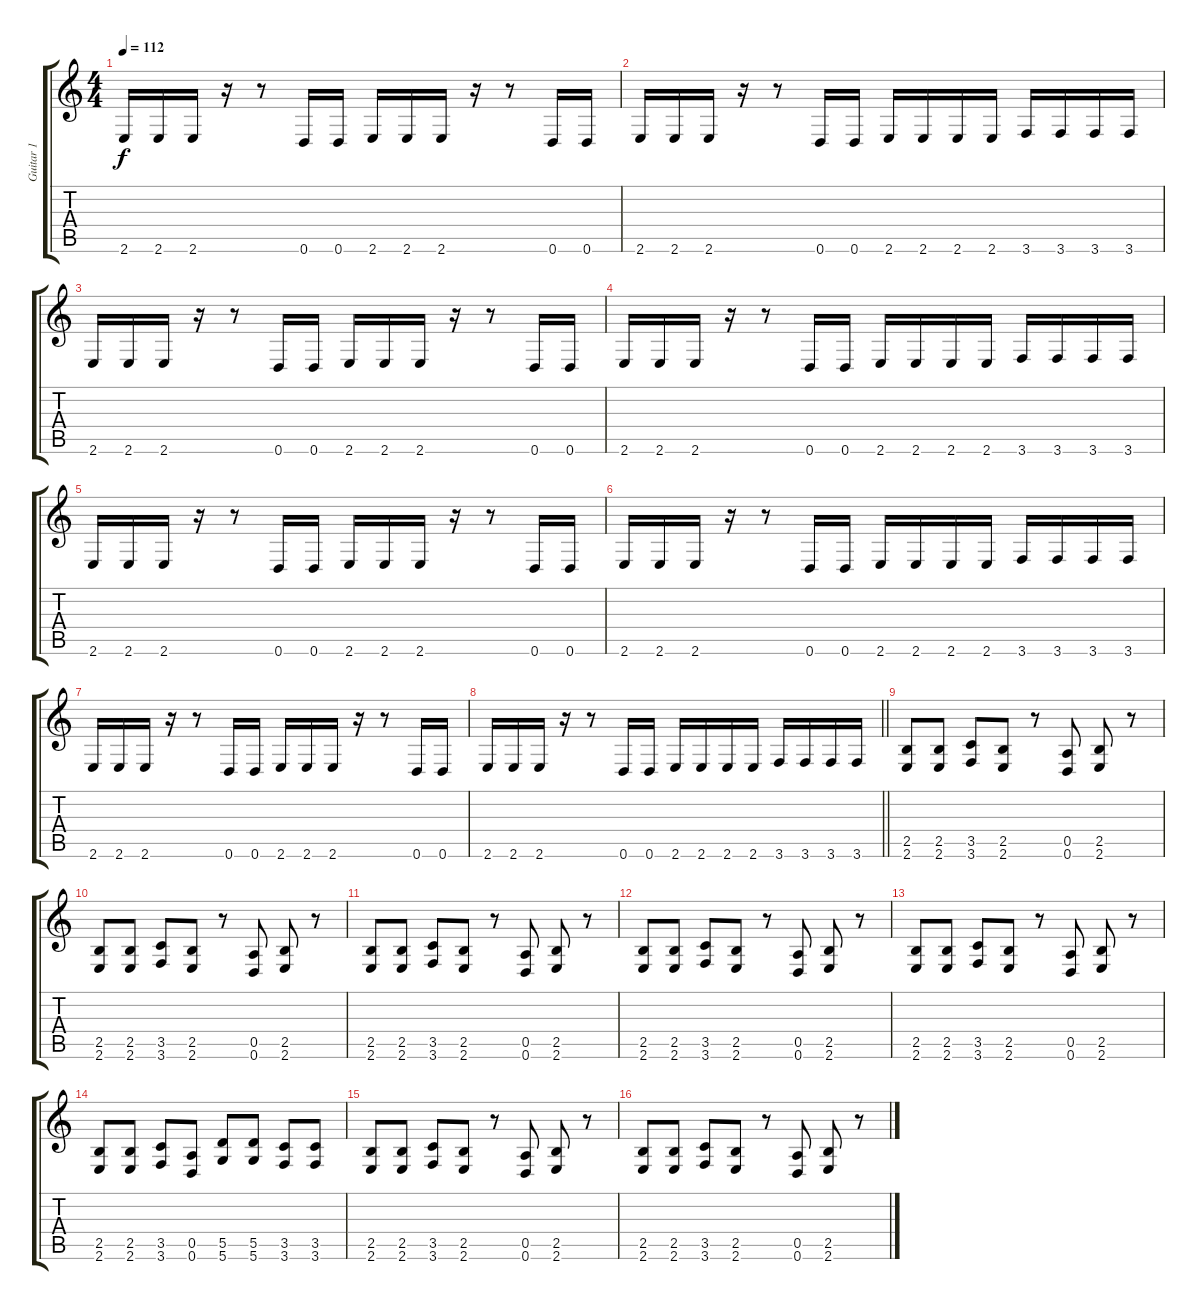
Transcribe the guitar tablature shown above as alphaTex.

\track ("Guitar 1" "Guitar 1") {instrument distortionguitar}
\staff {score tabs}
\tuning (E4 B3 G3 D3 A2 D2) {hide}
\ts (4 4)
\tempo 112
\clef g2
\ks c
2.6.16{dy f} 2.6.16 2.6.16 r.16 r.8 0.6.16 0.6.16 2.6.16 2.6.16 2.6.16 r.16 r.8 0.6.16 0.6.16 |
2.6.16 2.6.16 2.6.16 r.16 r.8 0.6.16 0.6.16 2.6.16 2.6.16 2.6.16 2.6.16 3.6.16 3.6.16 3.6.16 3.6.16 |
2.6.16 2.6.16 2.6.16 r.16 r.8 0.6.16 0.6.16 2.6.16 2.6.16 2.6.16 r.16 r.8 0.6.16 0.6.16 |
2.6.16 2.6.16 2.6.16 r.16 r.8 0.6.16 0.6.16 2.6.16 2.6.16 2.6.16 2.6.16 3.6.16 3.6.16 3.6.16 3.6.16 |
2.6.16 2.6.16 2.6.16 r.16 r.8 0.6.16 0.6.16 2.6.16 2.6.16 2.6.16 r.16 r.8 0.6.16 0.6.16 |
2.6.16 2.6.16 2.6.16 r.16 r.8 0.6.16 0.6.16 2.6.16 2.6.16 2.6.16 2.6.16 3.6.16 3.6.16 3.6.16 3.6.16 |
2.6.16 2.6.16 2.6.16 r.16 r.8 0.6.16 0.6.16 2.6.16 2.6.16 2.6.16 r.16 r.8 0.6.16 0.6.16 |
\barLineRight lightlight
2.6.16 2.6.16 2.6.16 r.16 r.8 0.6.16 0.6.16 2.6.16 2.6.16 2.6.16 2.6.16 3.6.16 3.6.16 3.6.16 3.6.16 |
\section ("" "")
(2.5 2.6).8 (2.5 2.6).8 (3.5 3.6).8 (2.5 2.6).8 r.8 (0.5 0.6).8 (2.5 2.6).8 r.8 |
(2.5 2.6).8 (2.5 2.6).8 (3.5 3.6).8 (2.5 2.6).8 r.8 (0.5 0.6).8 (2.5 2.6).8 r.8 |
(2.5 2.6).8 (2.5 2.6).8 (3.5 3.6).8 (2.5 2.6).8 r.8 (0.5 0.6).8 (2.5 2.6).8 r.8 |
(2.5 2.6).8 (2.5 2.6).8 (3.5 3.6).8 (2.5 2.6).8 r.8 (0.5 0.6).8 (2.5 2.6).8 r.8 |
(2.5 2.6).8 (2.5 2.6).8 (3.5 3.6).8 (2.5 2.6).8 r.8 (0.5 0.6).8 (2.5 2.6).8 r.8 |
(2.5 2.6).8 (2.5 2.6).8 (3.5 3.6).8 (0.5 0.6).8 (5.5 5.6).8 (5.5 5.6).8 (3.5 3.6).8 (3.5 3.6).8 |
(2.5 2.6).8 (2.5 2.6).8 (3.5 3.6).8 (2.5 2.6).8 r.8 (0.5 0.6).8 (2.5 2.6).8 r.8 |
(2.5 2.6).8 (2.5 2.6).8 (3.5 3.6).8 (2.5 2.6).8 r.8 (0.5 0.6).8 (2.5 2.6).8 r.8
